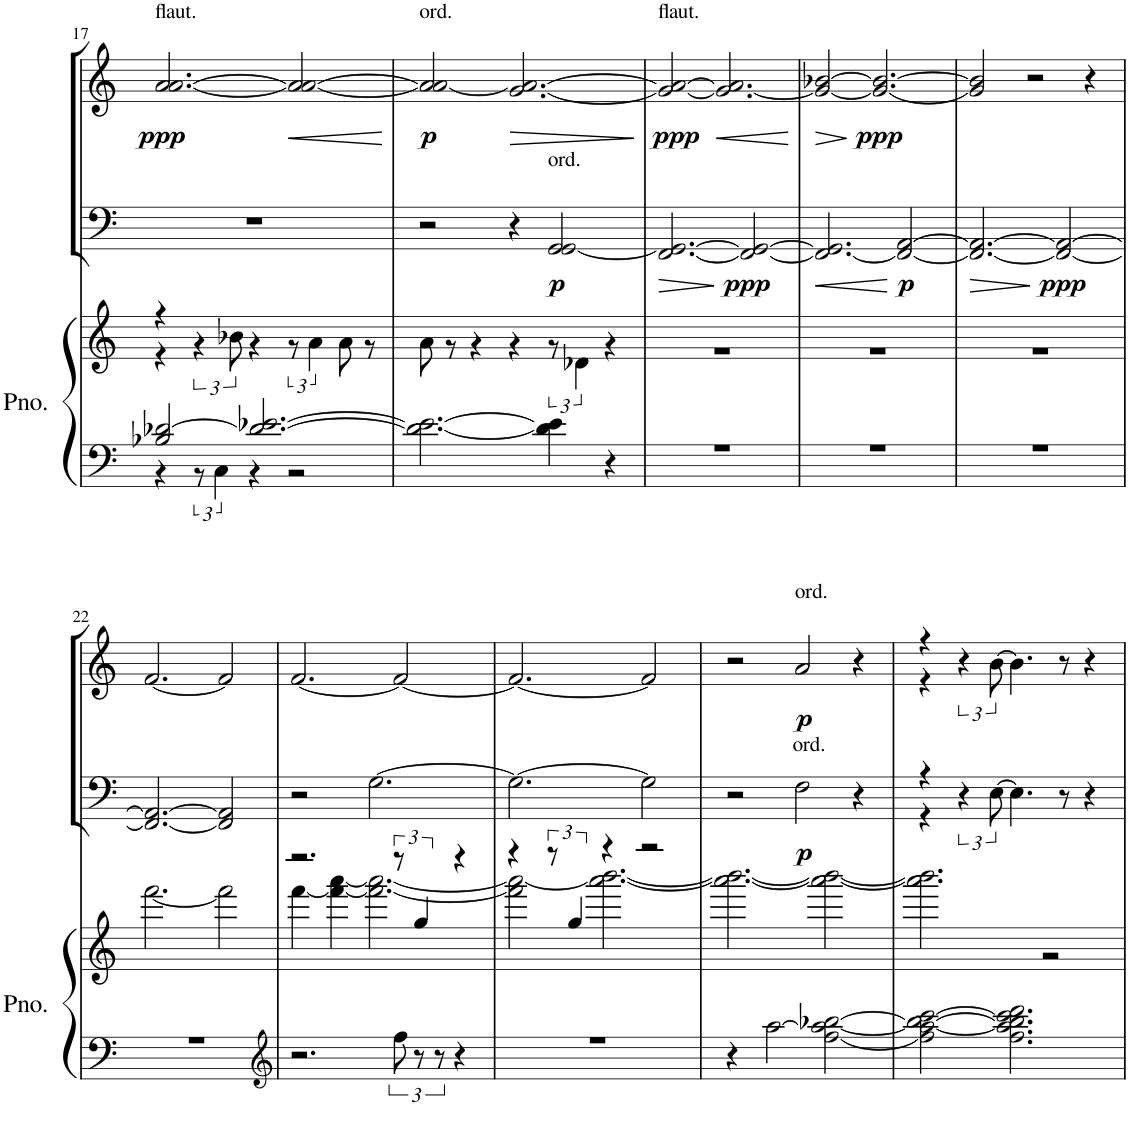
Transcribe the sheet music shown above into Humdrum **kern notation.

**kern	**kern	**kern	**dynam	**kern	**dynam
*part3	*part3	*part2	*part2	*part1	*part1
*staff4	*staff3	*staff2	*staff2	*staff1	*staff1
*I"Piano	*	*I"Violoncello	*	*I"Violin I	*
*I'Pno.	*	*I'Vc	*	*I'Vln	*
!!LO:PB:g=z
*clefF4	*clefG2	*clefF4	*	*clefG2	*
*k[]	*k[]	*k[]	*	*k[]	*
*M5/4	*M5/4	*M5/4	*	*M5/4	*
=17	=17	=17	=17	=17	=17
*^	*^	*	*	*	*
!	!	!	!	!	!	!LO:TX:a:t=flaut.	!
!	!	!	!	!	!	!	!LO:DY:b
2B-X/ [2d-X/	4r	4r	4r	4%5r	.	[2.a/ [2.a/	ppp
.	12r	1ryy	6r	.	.	.	.
.	6C\	.	.	.	.	.	.
.	.	.	12b-X\	.	.	.	.
2.d-/_ [2.e-X/	4r	.	4r	.	.	.	.
!	!	!	!	!	!	!	!LO:HP:b
.	2r	.	12r	.	.	2a/_ 2a/_	<
.	.	.	6a\	.	.	.	.
.	.	.	8a\	.	.	.	.
.	.	.	8r	.	.	.	.
*v	*v	*	*	*	*	*	*
*	*v	*v	*	*	*	*
.	.	.	.	.	[
=18	=18	=18	=18	=18	=18
*	*^	*	*	*	*
!	!	!	!	!	!LO:TX:a:t=ord.	!
!	!	!	!	!	!	!LO:DY:b
2.d-\_ 2.e-\_	1ryy	8a\	2r	.	2a/_ 2a/]	p
.	.	8r	.	.	.	.
.	.	4r	.	.	.	.
!	!	!	!	!	!	!LO:HP:b
.	.	4r	4r	.	[2.g/ 2.a/_	>
!	!	!	!LO:TX:a:t=ord.	!	!	!
!	!	!	!	!LO:DY:b	!	!
4d-\] 4e-\]	.	12r	[2GG/ 2GG/	p	.	.
.	.	6d-X\	.	.	.	.
4r	4ryy	4r	.	.	.	.
*	*v	*v	*	*	*	*
.	.	.	.	.	]
=19	=19	=19	=19	=19	=19
*^	*^	*	*	*	*
!	!	!	!	!	!	!LO:TX:a:t=flaut.	!
!	!	!	!	!	!LO:HP:b	!	!LO:DY:b
1ryy	4%5r	1ryy	4%5r	[2.FF/ 2.GG/_	>	2g/_ 2a/_	ppp
!	!	!	!	!	!	!	!LO:HP:b
.	.	.	.	.	.	2.g/_ 2.a/]	<
!	!	!	!	!	!LO:DY:n=1:b	!	!
.	.	.	.	2FF/_ 2GG/_	] ppp	.	.
4ryy	.	4ryy	.	.	.	.	.
*v	*v	*	*	*	*	*	*
*	*v	*v	*	*	*	*
.	.	.	.	.	[
=20	=20	=20	=20	=20	=20
*^	*^	*	*	*	*
!	!	!	!	!	!LO:HP:b	!	!LO:HP:b
1ryy	4%5r	1ryy	4%5r	2.FF/_ 2.GG/]	<	2g/_ [2b-X/	>
!	!	!	!	!	!	!	!LO:DY:n=1:b
.	.	.	.	.	.	2.g/_ 2.b-/_	] ppp
!	!	!	!	!	!LO:DY:n=1:b	!	!
.	.	.	.	2FF/_ [2AA/	[ p	.	.
4ryy	.	4ryy	.	.	.	.	.
=21	=21	=21	=21	=21	=21	=21	=21
!	!	!	!	!	!LO:HP:b	!	!
1ryy	4%5r	1ryy	4%5r	2.FF/_ 2.AA/_	>	2g/] 2b-/]	.
.	.	.	.	.	.	2r	.
!	!	!	!	!	!LO:DY:n=1:b	!	!
.	.	.	.	2FF/_ 2AA/_	] ppp	.	.
4ryy	.	4ryy	.	.	.	4r	.
!!LO:LB:g=z
=22	=22	=22	=22	=22	=22	=22	=22
1ryy	4%5r	1ryy	[2.fff\	2.FF/_ 2.AA/_	.	[2.f/	.
.	.	.	2fff\]	2FF/] 2AA/]	.	2f/]	.
4ryy	.	4ryy	.	.	.	.	.
*v	*v	*	*	*	*	*	*
=23	=23	=23	=23	=23	=23	=23
*clefG2	*	*	*	*	*	*
2.r	2.r	[4fff\	2r	.	[2.f/	.
.	.	4fff\_ [4aaa\	.	.	.	.
.	.	2.fff\_ 2.aaa\_	[2.G\	.	.	.
12ff\	12r	.	.	.	2f/_	.
12r	6gg/	.	.	.	.	.
12r	.	.	.	.	.	.
4r	4r	.	.	.	.	.
=24	=24	=24	=24	=24	=24	=24
*^	*	*	*	*	*	*
1ryy	4%5r	4r	2fff\] 2aaa\_	2.G\_	.	2.f/_	.
.	.	12r	.	.	.	.	.
.	.	6gg/	.	.	.	.	.
.	.	4r	2.aaa\_ [2.bbb\	.	.	.	.
.	.	2r	.	2G\]	.	2f/]	.
4ryy	.	.	.	.	.	.	.
*v	*v	*	*	*	*	*	*
=25	=25	=25	=25	=25	=25	=25
4r	1ryy	2.aaa\_ 2.bbb\_	2r	.	2r	.
[2aa\	.	.	.	.	.	.
!	!	!	!	!	!LO:TX:a:t=ord.	!
!	!	!	!LO:TX:a:t=ord.	!	!	!
!	!	!	!	!LO:DY:b	!	!LO:DY:b
.	.	.	2F\	p	2a/	p
[2ff\ 2aa\_ [2bb-X\	.	2aaa\_ 2bbb\_	.	.	.	.
.	4ryy	.	4r	.	4r	.
=26	=26	=26	=26	=26	=26	=26
*	*	*	*^	*	*^	*
2ff\] 2aa\_ 2bb-\_ [2ccc\	1ryy	2.aaa\] 2.bbb\]	4r	4r	.	4r	4r	.
.	.	.	6r	1ryy	.	6r	1ryy	.
.	.	.	[12E\	.	.	[12b\	.	.
2.ff\ 2.aa\] 2.bb-\] 2.ccc\] 2.ddd\	.	.	4.E\]	.	.	4.b\]	.	.
.	.	2r	.	.	.	.	.	.
.	.	.	8r	.	.	8r	.	.
.	4ryy	.	4r	.	.	4r	.	.
*	*v	*v	*	*	*	*v	*v	*
*	*	*v	*v	*	*	*
=	=	=	=	=	=
*-	*-	*-	*-	*-	*-
